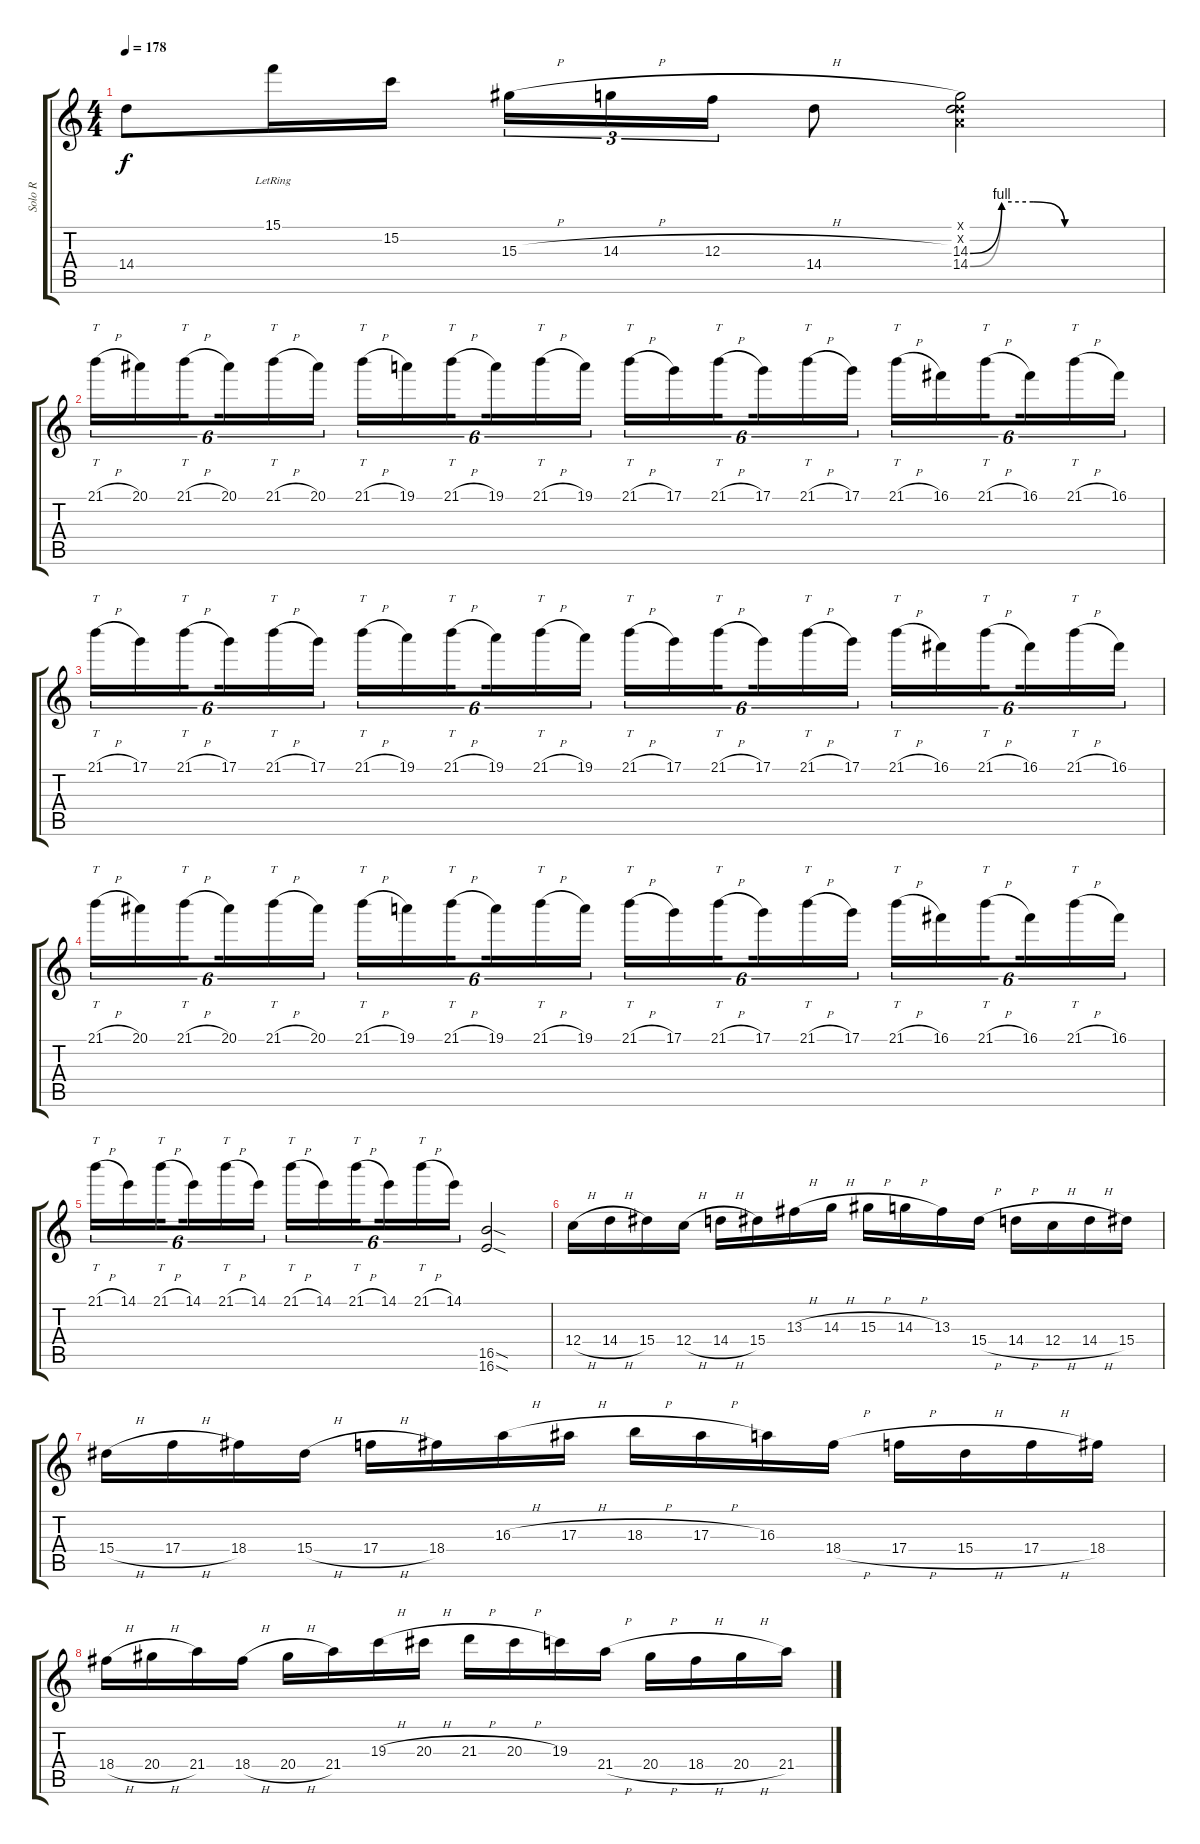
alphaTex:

\track ("Solo R" "Solo R") {instrument distortionguitar}
\staff {score tabs}
\tuning (D4 A3 F3 C3 G2 C2) {hide}
\ts (4 4)
\tempo 178
\clef g2
\ks c
14.4.8{dy f} 15.1{lr}.16 15.2.16 15.3{h}.16{tu (3 2)} 14.3{h}.16{tu (3 2)} 12.3{h}.16{tu (3 2)} 14.4.8 (0.1{x} 0.2{x} 14.3{be (custom 0 0 10 4 20 4 30 0 60 0)} 14.4{be (custom 0 0 10 4 20 4 30 0 60 0)}).2 |
21.1{h}.16{tt tu (6 4)} 20.1.16{tu (6 4)} 21.1{h}.16{tt tu (6 4) beam splitsecondary} 20.1.16{tu (6 4)} 21.1{h}.16{tt tu (6 4)} 20.1.16{tu (6 4)} 21.1{h}.16{tt tu (6 4)} 19.1.16{tu (6 4)} 21.1{h}.16{tt tu (6 4) beam splitsecondary} 19.1.16{tu (6 4)} 21.1{h}.16{tt tu (6 4)} 19.1.16{tu (6 4)} 21.1{h}.16{tt tu (6 4)} 17.1.16{tu (6 4)} 21.1{h}.16{tt tu (6 4) beam splitsecondary} 17.1.16{tu (6 4)} 21.1{h}.16{tt tu (6 4)} 17.1.16{tu (6 4)} 21.1{h}.16{tt tu (6 4)} 16.1.16{tu (6 4)} 21.1{h}.16{tt tu (6 4) beam splitsecondary} 16.1.16{tu (6 4)} 21.1{h}.16{tt tu (6 4)} 16.1.16{tu (6 4)} |
21.1{h}.16{tt tu (6 4)} 17.1.16{tu (6 4)} 21.1{h}.16{tt tu (6 4) beam splitsecondary} 17.1.16{tu (6 4)} 21.1{h}.16{tt tu (6 4)} 17.1.16{tu (6 4)} 21.1{h}.16{tt tu (6 4)} 19.1.16{tu (6 4)} 21.1{h}.16{tt tu (6 4) beam splitsecondary} 19.1.16{tu (6 4)} 21.1{h}.16{tt tu (6 4)} 19.1.16{tu (6 4)} 21.1{h}.16{tt tu (6 4)} 17.1.16{tu (6 4)} 21.1{h}.16{tt tu (6 4) beam splitsecondary} 17.1.16{tu (6 4)} 21.1{h}.16{tt tu (6 4)} 17.1.16{tu (6 4)} 21.1{h}.16{tt tu (6 4)} 16.1.16{tu (6 4)} 21.1{h}.16{tt tu (6 4) beam splitsecondary} 16.1.16{tu (6 4)} 21.1{h}.16{tt tu (6 4)} 16.1.16{tu (6 4)} |
21.1{h}.16{tt tu (6 4)} 20.1.16{tu (6 4)} 21.1{h}.16{tt tu (6 4) beam splitsecondary} 20.1.16{tu (6 4)} 21.1{h}.16{tt tu (6 4)} 20.1.16{tu (6 4)} 21.1{h}.16{tt tu (6 4)} 19.1.16{tu (6 4)} 21.1{h}.16{tt tu (6 4) beam splitsecondary} 19.1.16{tu (6 4)} 21.1{h}.16{tt tu (6 4)} 19.1.16{tu (6 4)} 21.1{h}.16{tt tu (6 4)} 17.1.16{tu (6 4)} 21.1{h}.16{tt tu (6 4) beam splitsecondary} 17.1.16{tu (6 4)} 21.1{h}.16{tt tu (6 4)} 17.1.16{tu (6 4)} 21.1{h}.16{tt tu (6 4)} 16.1.16{tu (6 4)} 21.1{h}.16{tt tu (6 4) beam splitsecondary} 16.1.16{tu (6 4)} 21.1{h}.16{tt tu (6 4)} 16.1.16{tu (6 4)} |
21.1{h}.16{tt tu (6 4)} 14.1.16{tu (6 4)} 21.1{h}.16{tt tu (6 4) beam splitsecondary} 14.1.16{tu (6 4)} 21.1{h}.16{tt tu (6 4)} 14.1.16{tu (6 4)} 21.1{h}.16{tt tu (6 4)} 14.1.16{tu (6 4)} 21.1{h}.16{tt tu (6 4) beam splitsecondary} 14.1.16{tu (6 4)} 21.1{h}.16{tt tu (6 4)} 14.1.16{tu (6 4)} (16.5{sod} 16.6{sod}).2 |
12.4{h}.16 14.4{h}.16 15.4.16 12.4{h}.16 14.4{h}.16 15.4.16 13.3{h}.16 14.3{h}.16 15.3{h}.16 14.3{h}.16 13.3.16 15.4{h}.16 14.4{h}.16 12.4{h}.16 14.4{h}.16 15.4.16 |
15.4{h}.16 17.4{h}.16 18.4.16 15.4{h}.16 17.4{h}.16 18.4.16 16.3{h}.16 17.3{h}.16 18.3{h}.16 17.3{h}.16 16.3.16 18.4{h}.16 17.4{h}.16 15.4{h}.16 17.4{h}.16 18.4.16 |
18.4{h}.16 20.4{h}.16 21.4.16 18.4{h}.16 20.4{h}.16 21.4.16 19.3{h}.16 20.3{h}.16 21.3{h}.16 20.3{h}.16 19.3.16 21.4{h}.16 20.4{h}.16 18.4{h}.16 20.4{h}.16 21.4.16
